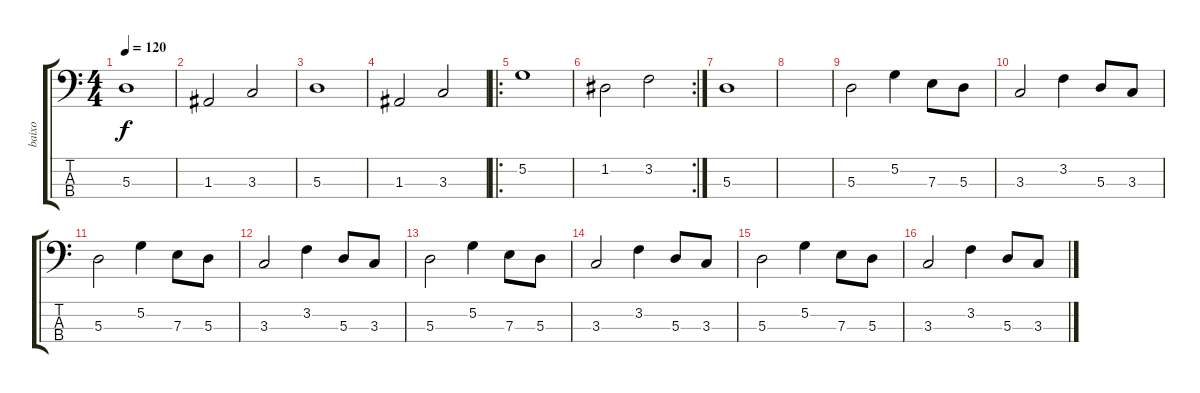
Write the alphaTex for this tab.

\track ("baixo" "baixo") {instrument electricbasspick}
\staff {score tabs}
\tuning (G2 D2 A1 E1) {hide}
\ts (4 4)
\tempo 120
\clef f4
\ks c
5.3.1{dy f} |
1.3.2 3.3.2 |
5.3.1 |
1.3.2 3.3.2 |
\ro
5.2.1 |
\rc 2
1.2.2 3.2.2 |
5.3.1 |
|
5.3.2 5.2.4 7.3.8 5.3.8 |
3.3.2 3.2.4 5.3.8 3.3.8 |
5.3.2 5.2.4 7.3.8 5.3.8 |
3.3.2 3.2.4 5.3.8 3.3.8 |
5.3.2 5.2.4 7.3.8 5.3.8 |
3.3.2 3.2.4 5.3.8 3.3.8 |
5.3.2 5.2.4 7.3.8 5.3.8 |
3.3.2 3.2.4 5.3.8 3.3.8
